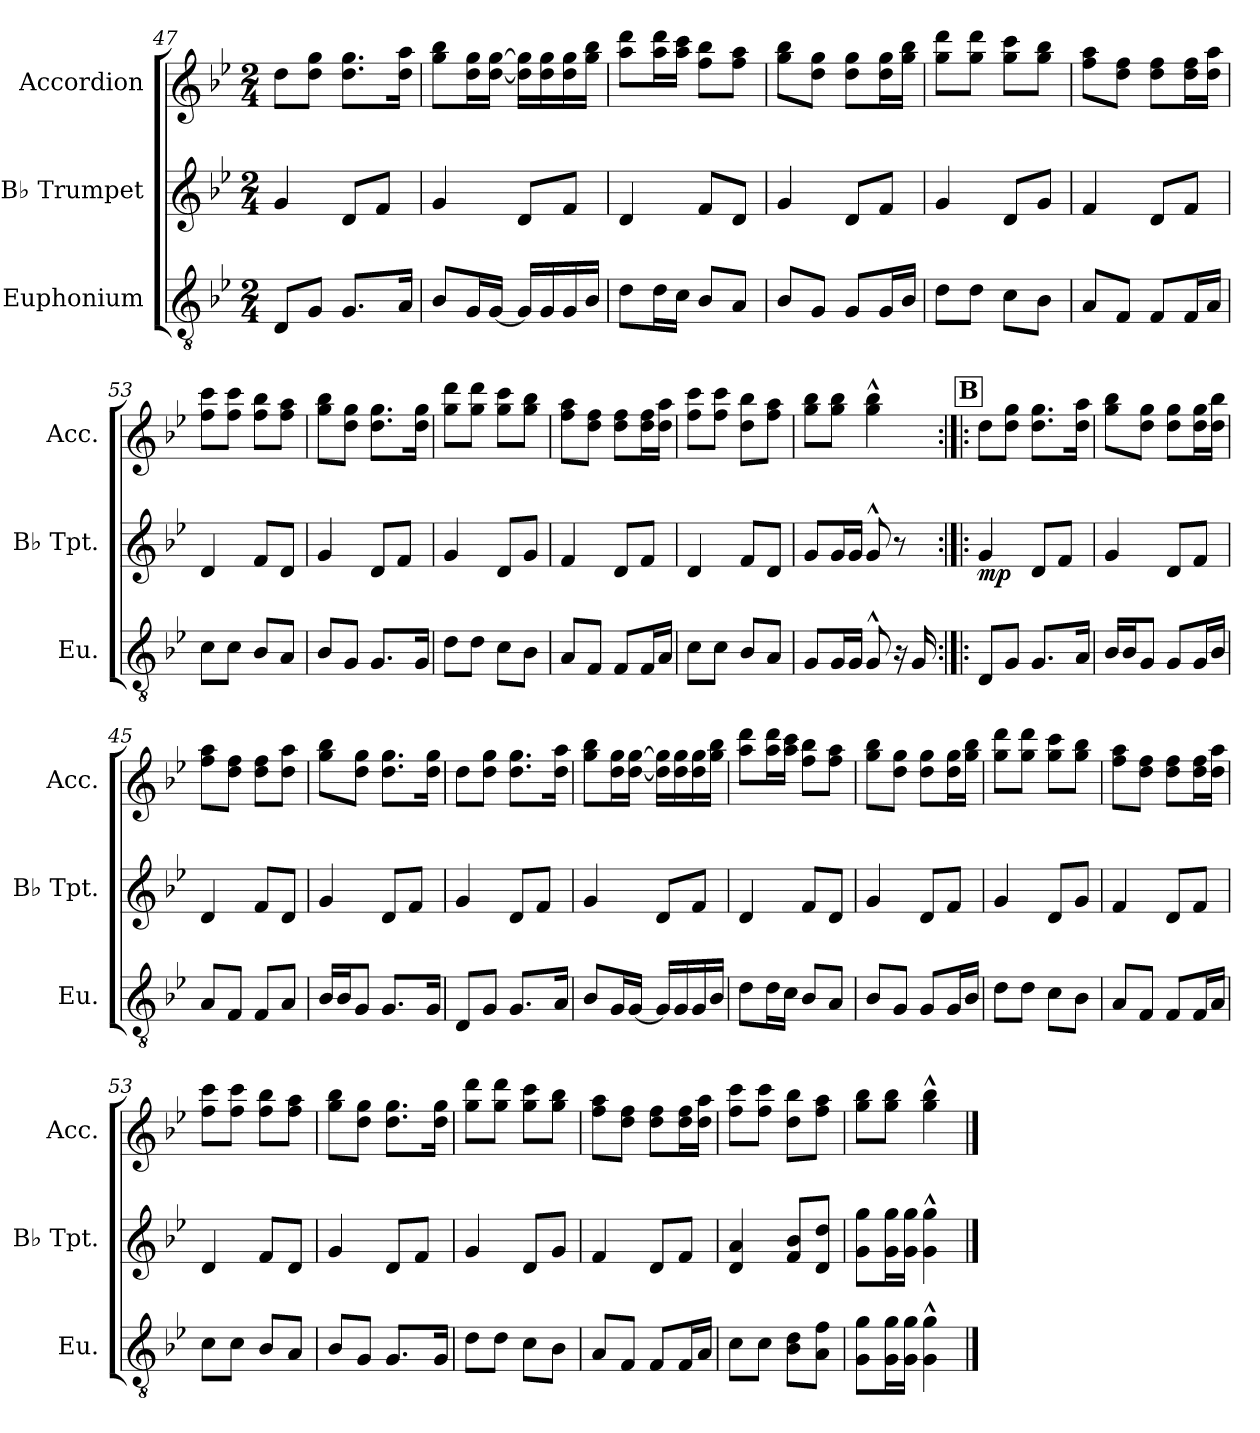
**kern	**kern	**dynam	**kern
*part3	*part2	*part2	*part1
*staff3	*staff2	*staff2	*staff1
*I"Euphonium	*I"B♭ Trumpet	*	*I"Accordion
*I'Eu.	*I'B♭ Tpt.	*	*I'Acc.
*clefGv2	*clefG2	*	*clefG2
*ITrd1c2	*ITrd1c2	*	*
*k[b-e-a-d-]	*k[b-e-a-d-]	*	*k[b-e-]
*M2/4	*M2/4	*	*M2/4
=47	=47	=47	=47
8CL	4f	.	8ddL
8FJ	.	.	8dd 8ggJ
8.FL	8cL	.	8.dd 8.ggL
.	8e-J	.	.
16GJk	.	.	16dd 16aaJk
=48	=48	=48	=48
8A-L	4f	.	8gg 8bb-L
16FL	.	.	16dd 16ggL
[16FJJ	.	.	[16dd [16ggJJ
16FLL]	8cL	.	16dd] 16gg]LL
16F	.	.	16dd 16gg
16F	8e-J	.	16dd 16gg
16A-JJ	.	.	16gg 16bb-JJ
=49	=49	=49	=49
8cL	4c	.	8aa 8dddL
16cL	.	.	16aa 16dddL
16B-JJ	.	.	16aa 16cccJJ
8A-L	8e-L	.	8ff 8bb-L
8GJ	8cJ	.	8ff 8aaJ
=50	=50	=50	=50
8A-L	4f	.	8gg 8bb-L
8FJ	.	.	8dd 8ggJ
8FL	8cL	.	8dd 8ggL
16FL	8e-J	.	16dd 16ggL
16A-JJ	.	.	16gg 16bb-JJ
=51	=51	=51	=51
8cL	4f	.	8gg 8dddL
8cJ	.	.	8gg 8dddJ
8B-L	8cL	.	8gg 8cccL
8A-J	8fJ	.	8gg 8bb-J
=52	=52	=52	=52
8GL	4e-	.	8ff 8aaL
8E-J	.	.	8dd 8ffJ
8E-L	8cL	.	8dd 8ffL
16E-L	8e-J	.	16dd 16ffL
16GJJ	.	.	16dd 16aaJJ
=53	=53	=53	=53
8B-L	4c	.	8ff 8cccL
8B-J	.	.	8ff 8cccJ
8A-L	8e-L	.	8ff 8bb-L
8GJ	8cJ	.	8ff 8aaJ
=54	=54	=54	=54
8A-L	4f	.	8gg 8bb-L
8FJ	.	.	8dd 8ggJ
8.FL	8cL	.	8.dd 8.ggL
.	8e-J	.	.
16FJk	.	.	16dd 16ggJk
=55	=55	=55	=55
8cL	4f	.	8gg 8dddL
8cJ	.	.	8gg 8dddJ
8B-L	8cL	.	8gg 8cccL
8A-J	8fJ	.	8gg 8bb-J
=56	=56	=56	=56
8GL	4e-	.	8ff 8aaL
8E-J	.	.	8dd 8ffJ
8E-L	8cL	.	8dd 8ffL
16E-L	8e-J	.	16dd 16ffL
16GJJ	.	.	16dd 16aaJJ
=57	=57	=57	=57
8B-L	4c	.	8ff 8cccL
8B-J	.	.	8ff 8cccJ
8A-L	8e-L	.	8dd 8bb-L
8GJ	8cJ	.	8ff 8aaJ
=58	=58	=58	=58
8FL	8fL	.	8gg 8bb-L
16FL	16fL	.	8gg 8bb-J
16FJJ	16fJJ	.	.
8F^^	8f^^	.	4gg^^ 4bb-^^
16r	8r	.	.
16F	.	.	.
!!LO:REH:place=s1:a:B:fs=14:t=B
=43:|!|:	=43:|!|:	=43:|!|:	=43:|!|:
!	!	!LO:DY:b	!
8CL	4f	mp	8ddL
8FJ	.	.	8dd 8ggJ
8.FL	8cL	.	8.dd 8.ggL
.	8e-J	.	.
16GJk	.	.	16dd 16aaJk
=44	=44	=44	=44
16A-LL	4f	.	8gg 8bb-L
16A-J	.	.	.
8FJ	.	.	8dd 8ggJ
8FL	8cL	.	8dd 8ggL
16FL	8e-J	.	16dd 16ggL
16A-JJ	.	.	16dd 16bb-JJ
=45	=45	=45	=45
8GL	4c	.	8ff 8aaL
8E-J	.	.	8dd 8ffJ
8E-L	8e-L	.	8dd 8ffL
8GJ	8cJ	.	8dd 8aaJ
=46	=46	=46	=46
16A-LL	4f	.	8gg 8bb-L
16A-J	.	.	.
8FJ	.	.	8dd 8ggJ
8.FL	8cL	.	8.dd 8.ggL
.	8e-J	.	.
16FJk	.	.	16dd 16ggJk
=47	=47	=47	=47
8CL	4f	.	8ddL
8FJ	.	.	8dd 8ggJ
8.FL	8cL	.	8.dd 8.ggL
.	8e-J	.	.
16GJk	.	.	16dd 16aaJk
=48	=48	=48	=48
8A-L	4f	.	8gg 8bb-L
16FL	.	.	16dd 16ggL
[16FJJ	.	.	[16dd [16ggJJ
16FLL]	8cL	.	16dd] 16gg]LL
16F	.	.	16dd 16gg
16F	8e-J	.	16dd 16gg
16A-JJ	.	.	16gg 16bb-JJ
=49	=49	=49	=49
8cL	4c	.	8aa 8dddL
16cL	.	.	16aa 16dddL
16B-JJ	.	.	16aa 16cccJJ
8A-L	8e-L	.	8ff 8bb-L
8GJ	8cJ	.	8ff 8aaJ
=50	=50	=50	=50
8A-L	4f	.	8gg 8bb-L
8FJ	.	.	8dd 8ggJ
8FL	8cL	.	8dd 8ggL
16FL	8e-J	.	16dd 16ggL
16A-JJ	.	.	16gg 16bb-JJ
=51	=51	=51	=51
8cL	4f	.	8gg 8dddL
8cJ	.	.	8gg 8dddJ
8B-L	8cL	.	8gg 8cccL
8A-J	8fJ	.	8gg 8bb-J
=52	=52	=52	=52
8GL	4e-	.	8ff 8aaL
8E-J	.	.	8dd 8ffJ
8E-L	8cL	.	8dd 8ffL
16E-L	8e-J	.	16dd 16ffL
16GJJ	.	.	16dd 16aaJJ
=53	=53	=53	=53
8B-L	4c	.	8ff 8cccL
8B-J	.	.	8ff 8cccJ
8A-L	8e-L	.	8ff 8bb-L
8GJ	8cJ	.	8ff 8aaJ
=54	=54	=54	=54
8A-L	4f	.	8gg 8bb-L
8FJ	.	.	8dd 8ggJ
8.FL	8cL	.	8.dd 8.ggL
.	8e-J	.	.
16FJk	.	.	16dd 16ggJk
=55	=55	=55	=55
8cL	4f	.	8gg 8dddL
8cJ	.	.	8gg 8dddJ
8B-L	8cL	.	8gg 8cccL
8A-J	8fJ	.	8gg 8bb-J
=56	=56	=56	=56
8GL	4e-	.	8ff 8aaL
8E-J	.	.	8dd 8ffJ
8E-L	8cL	.	8dd 8ffL
16E-L	8e-J	.	16dd 16ffL
16GJJ	.	.	16dd 16aaJJ
=59	=59	=59	=59
8B-L	4c 4g!	.	8ff 8cccL
8B-J	.	.	8ff 8cccJ
8A- 8c!L	8e- 8a-!L	.	8dd 8bb-L
8G 8e-!J	8c 8cc!J	.	8ff 8aaJ
=60	=60	=60	=60
8F 8f!L	8f 8ff!L	.	8gg 8bb-L
16F 16f!L	16f 16ff!L	.	8gg 8bb-J
16F 16f!JJ	16f 16ff!JJ	.	.
4F^^ 4f!^^	4f^^ 4ff!^^	.	4gg^^ 4bb-^^
==	==	==	==
*-	*-	*-	*-
